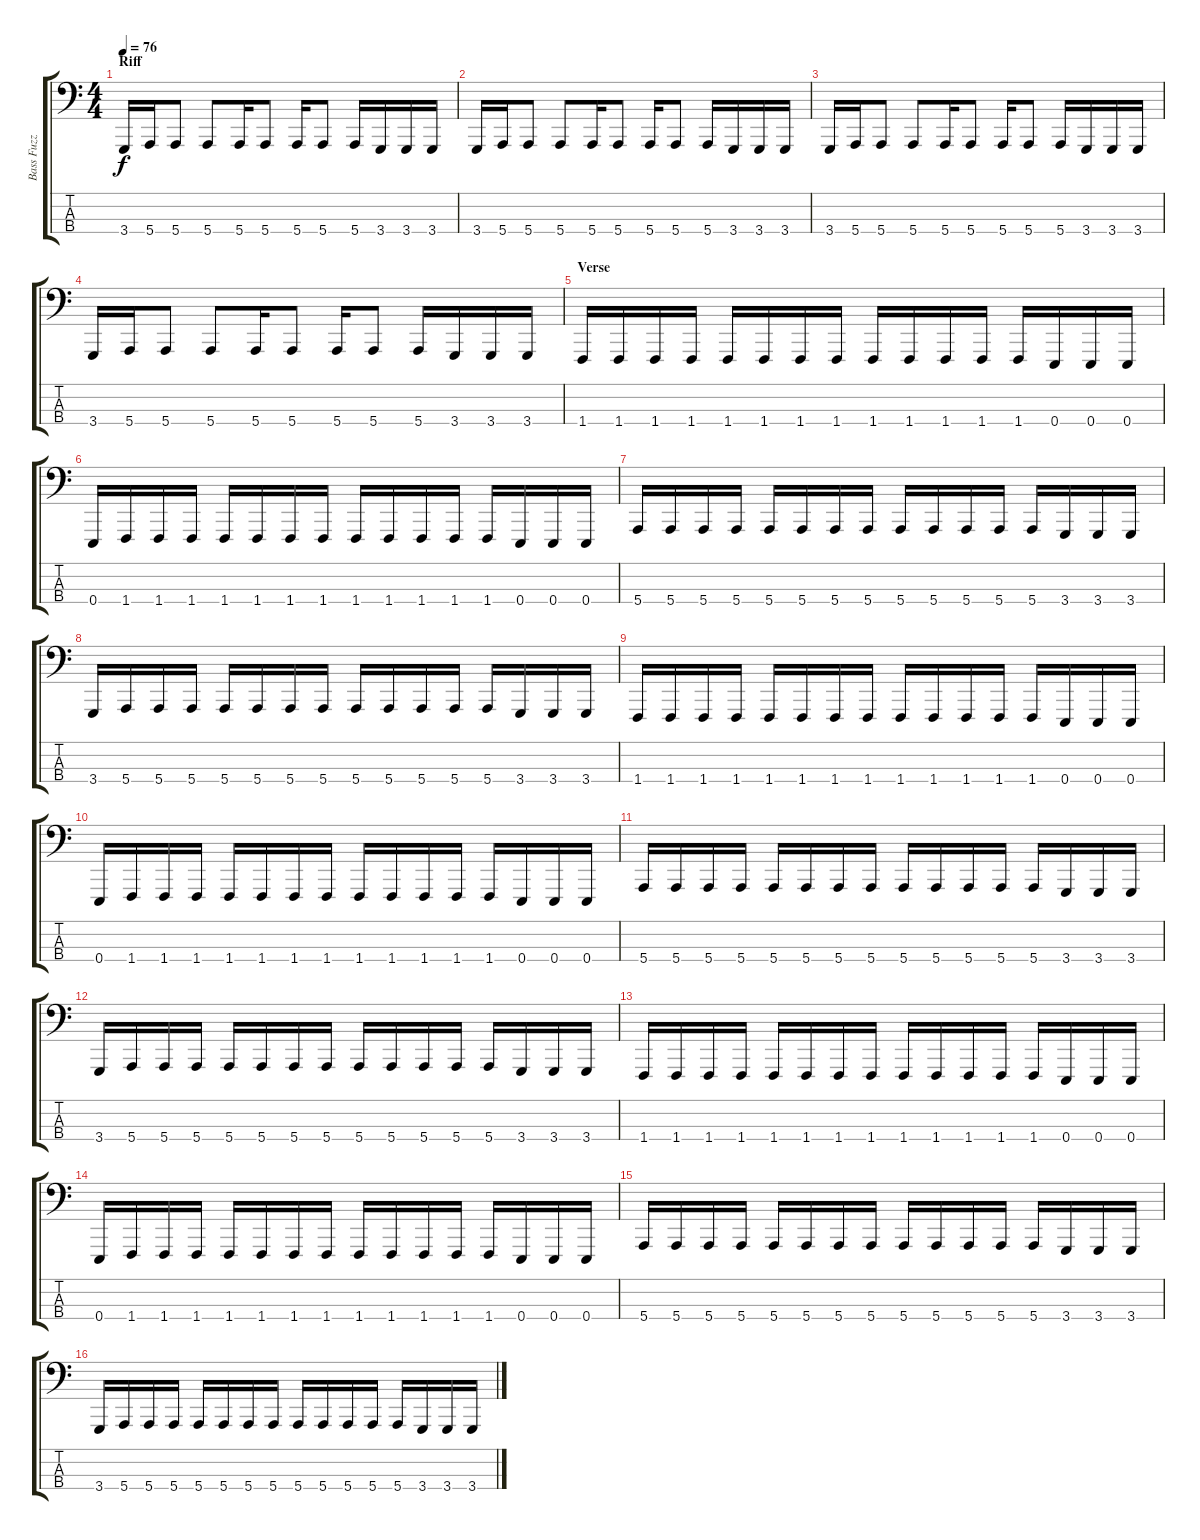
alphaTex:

\track ("Bass Fuzz" "Bass Fuzz") {instrument lead2sawtooth}
\staff {score tabs}
\tuning (G2 D2 A1 E1) {hide}
\ts (4 4)
\section ("" "Riff")
\tempo 76
\clef f4
\ks c
3.4.16{dy f} 5.4.16 5.4.8 5.4.8 5.4.16 5.4.8 5.4.16 5.4.8 5.4.16 3.4.16 3.4.16 3.4.16 |
3.4.16 5.4.16 5.4.8 5.4.8 5.4.16 5.4.8 5.4.16 5.4.8 5.4.16 3.4.16 3.4.16 3.4.16 |
3.4.16 5.4.16 5.4.8 5.4.8 5.4.16 5.4.8 5.4.16 5.4.8 5.4.16 3.4.16 3.4.16 3.4.16 |
3.4.16 5.4.16 5.4.8 5.4.8 5.4.16 5.4.8 5.4.16 5.4.8 5.4.16 3.4.16 3.4.16 3.4.16 |
\section ("" "Verse")
1.4.16 1.4.16 1.4.16 1.4.16 1.4.16 1.4.16 1.4.16 1.4.16 1.4.16 1.4.16 1.4.16 1.4.16 1.4.16 0.4.16 0.4.16 0.4.16 |
0.4.16 1.4.16 1.4.16 1.4.16 1.4.16 1.4.16 1.4.16 1.4.16 1.4.16 1.4.16 1.4.16 1.4.16 1.4.16 0.4.16 0.4.16 0.4.16 |
5.4.16 5.4.16 5.4.16 5.4.16 5.4.16 5.4.16 5.4.16 5.4.16 5.4.16 5.4.16 5.4.16 5.4.16 5.4.16 3.4.16 3.4.16 3.4.16 |
3.4.16 5.4.16 5.4.16 5.4.16 5.4.16 5.4.16 5.4.16 5.4.16 5.4.16 5.4.16 5.4.16 5.4.16 5.4.16 3.4.16 3.4.16 3.4.16 |
1.4.16 1.4.16 1.4.16 1.4.16 1.4.16 1.4.16 1.4.16 1.4.16 1.4.16 1.4.16 1.4.16 1.4.16 1.4.16 0.4.16 0.4.16 0.4.16 |
0.4.16 1.4.16 1.4.16 1.4.16 1.4.16 1.4.16 1.4.16 1.4.16 1.4.16 1.4.16 1.4.16 1.4.16 1.4.16 0.4.16 0.4.16 0.4.16 |
5.4.16 5.4.16 5.4.16 5.4.16 5.4.16 5.4.16 5.4.16 5.4.16 5.4.16 5.4.16 5.4.16 5.4.16 5.4.16 3.4.16 3.4.16 3.4.16 |
3.4.16 5.4.16 5.4.16 5.4.16 5.4.16 5.4.16 5.4.16 5.4.16 5.4.16 5.4.16 5.4.16 5.4.16 5.4.16 3.4.16 3.4.16 3.4.16 |
1.4.16 1.4.16 1.4.16 1.4.16 1.4.16 1.4.16 1.4.16 1.4.16 1.4.16 1.4.16 1.4.16 1.4.16 1.4.16 0.4.16 0.4.16 0.4.16 |
0.4.16 1.4.16 1.4.16 1.4.16 1.4.16 1.4.16 1.4.16 1.4.16 1.4.16 1.4.16 1.4.16 1.4.16 1.4.16 0.4.16 0.4.16 0.4.16 |
5.4.16 5.4.16 5.4.16 5.4.16 5.4.16 5.4.16 5.4.16 5.4.16 5.4.16 5.4.16 5.4.16 5.4.16 5.4.16 3.4.16 3.4.16 3.4.16 |
3.4.16 5.4.16 5.4.16 5.4.16 5.4.16 5.4.16 5.4.16 5.4.16 5.4.16 5.4.16 5.4.16 5.4.16 5.4.16 3.4.16 3.4.16 3.4.16
